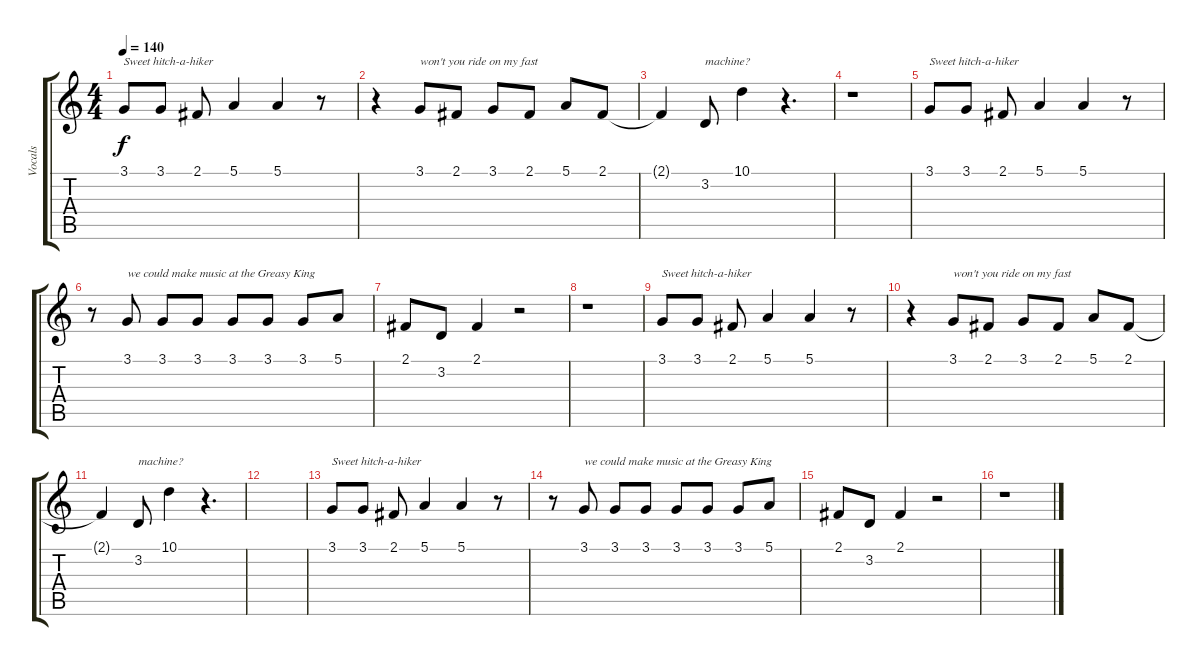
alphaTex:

\track ("Vocals" "Vocals") {instrument clarinet}
\staff {score tabs}
\tuning (E4 B3 G3 D3 A2 E2) {hide}
\ts (4 4)
\tempo 140
\clef g2
\ks c
3.1.8{txt "Sweet hitch-a-hiker" dy f} 3.1.8 2.1.8 5.1.4 5.1.4 r.8 |
r.4 3.1.8{txt "won't you ride on my fast"} 2.1.8 3.1.8 2.1.8 5.1.8 2.1.8 |
2.1{t}.4 3.2.8{txt "machine?"} 10.1.4 r.4{d} |
r.1 |
3.1.8{txt "Sweet hitch-a-hiker"} 3.1.8 2.1.8 5.1.4 5.1.4 r.8 |
r.8 3.1.8{txt "we could make music at the Greasy King"} 3.1.8 3.1.8 3.1.8 3.1.8 3.1.8 5.1.8 |
2.1.8 3.2.8 2.1.4 r.2 |
r.1 |
3.1.8{txt "Sweet hitch-a-hiker" volume 8} 3.1.8 2.1.8 5.1.4 5.1.4 r.8 |
r.4 3.1.8{txt "won't you ride on my fast"} 2.1.8 3.1.8 2.1.8 5.1.8 2.1.8 |
2.1{t}.4{volume 8} 3.2.8{txt "machine?"} 10.1.4 r.4{d} |
|
3.1.8{txt "Sweet hitch-a-hiker" volume 4} 3.1.8 2.1.8 5.1.4 5.1.4 r.8 |
r.8 3.1.8{txt "we could make music at the Greasy King"} 3.1.8 3.1.8 3.1.8 3.1.8 3.1.8 5.1.8 |
2.1.8{volume 0} 3.2.8 2.1.4 r.2 |
r.1
